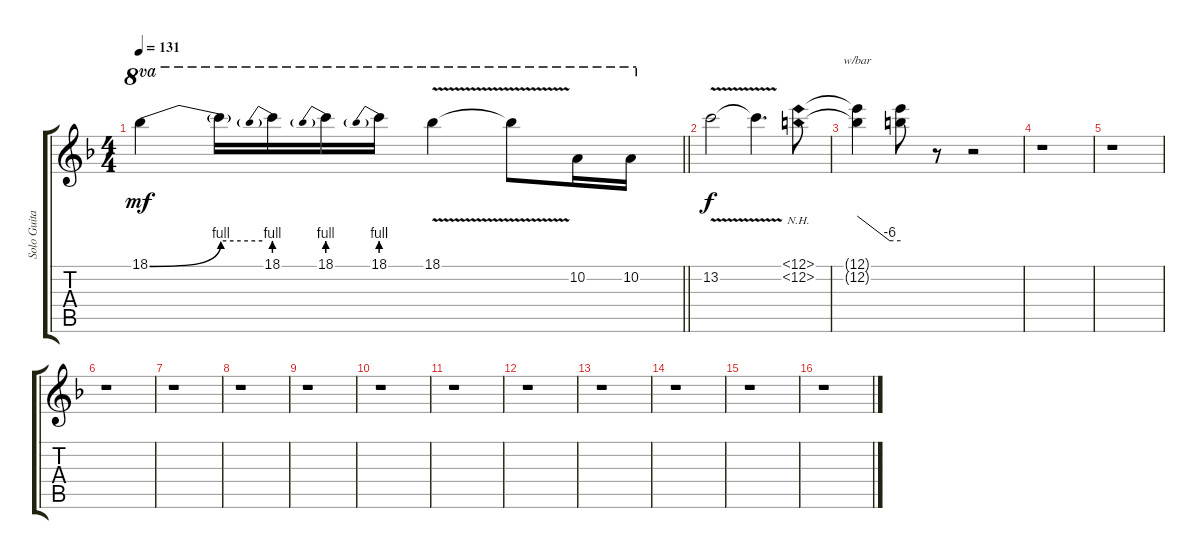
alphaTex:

\track ("Solo Guitar 2" "Solo Guita") {instrument distortionguitar}
\staff {score tabs}
\tuning (E4 B3 G3 D3 A2 D2) {hide}
\ts (4 4)
\tempo 131
\clef g2
\barLineRight lightlight
\ks f
18.1{be (bend 0 0 60 4)}.4{ot 8va dy mf} 18.1{be (hold 0 4 60 4) t}.16{ot 8va} 18.1{be (prebend 0 4 60 4)}.16{ot 8va} 18.1{be (prebend 0 4 60 4)}.16{ot 8va} 18.1{be (prebend 0 4 60 4)}.16{ot 8va} 18.1{v}.4{ot 8va} 18.1{t}.8{ot 8va} 10.2.16{ot 8va} 10.2.16{ot 8va} |
13.2{v}.2{dy f} 13.2{v t}.4{d} (12.1{nh} 12.2{nh}).8 |
(12.1{t} 12.2{t}).4{tbe (custom default 0 0 45 -24 60 -24)} (12.1{t} 12.2{t}).8 r.8 r.2 |
r.1 |
r.1 |
r.1 |
r.1 |
r.1 |
r.1 |
r.1 |
r.1 |
r.1 |
r.1 |
r.1 |
r.1 |
r.1
